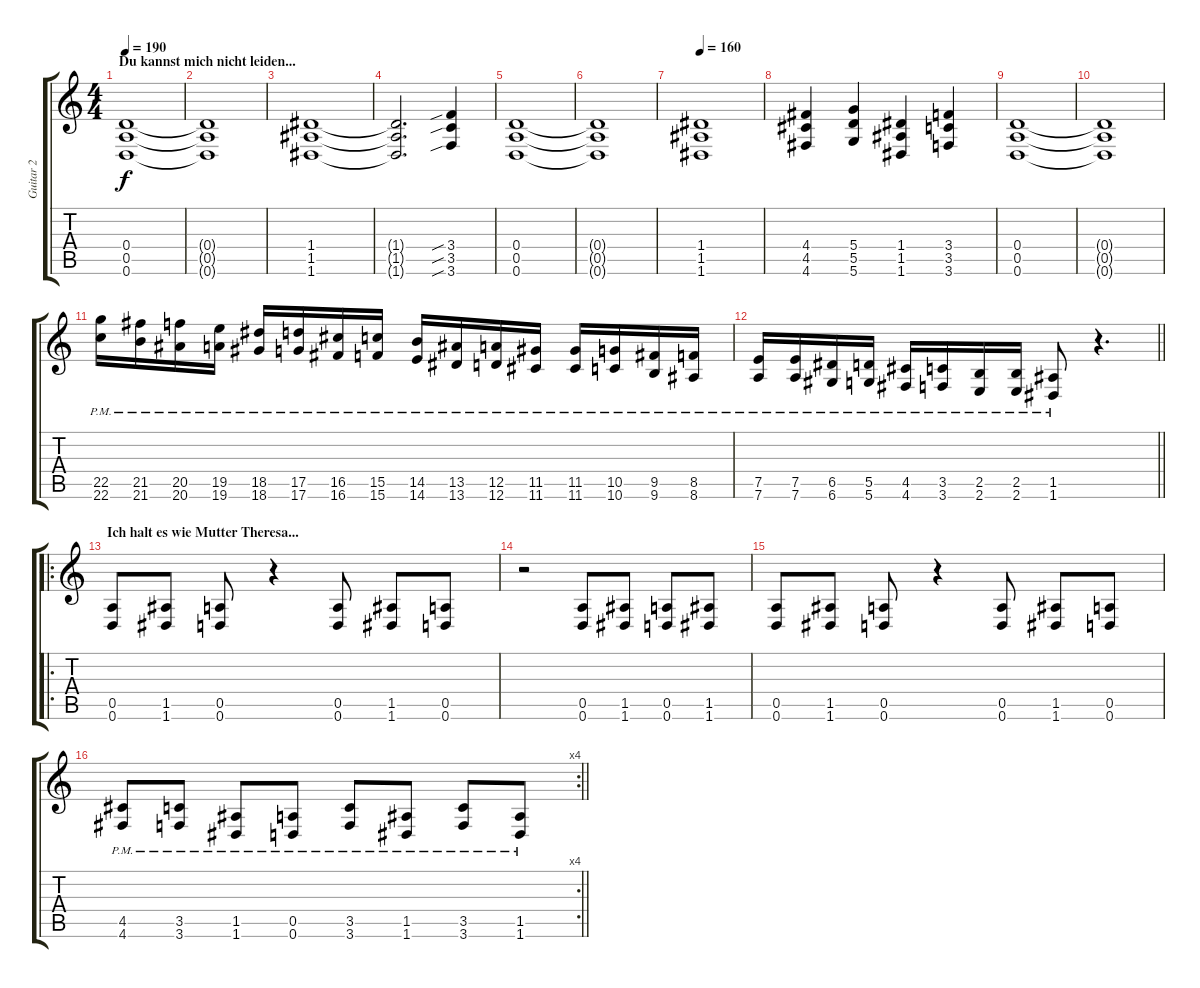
\track ("Guitar 2" "Guitar 2") {instrument distortionguitar}
\staff {score tabs}
\tuning (E4 B3 G3 D3 A2 D2) {hide}
\ts (4 4)
\section ("" "Du kannst mich nicht leiden...")
\tempo 190
\clef g2
\ks c
(0.4 0.5 0.6).1{dy f} |
(0.4{t} 0.5{t} 0.6{t}).1 |
(1.4 1.5 1.6).1 |
(1.4{t} 1.5{t} 1.6{t}).2{d} (3.4{sib} 3.5{sib} 3.6{sib}).4 |
(0.4 0.5 0.6).1 |
(0.4{t} 0.5{t} 0.6{t}).1 |
\tempo 160
(1.4 1.5 1.6).1 |
(4.4 4.5 4.6).4 (5.4 5.5 5.6).4 (1.4 1.5 1.6).4 (3.4 3.5 3.6).4 |
(0.4 0.5 0.6).1 |
(0.4{t} 0.5{t} 0.6{t}).1 |
(22.5{pm} 22.6{pm}).16 (21.5{pm} 21.6{pm}).16 (20.5{pm} 20.6{pm}).16 (19.5{pm} 19.6{pm}).16 (18.5{pm} 18.6{pm}).16 (17.5{pm} 17.6{pm}).16 (16.5{pm} 16.6{pm}).16 (15.5{pm} 15.6{pm}).16 (14.5{pm} 14.6{pm}).16 (13.5{pm} 13.6{pm}).16 (12.5{pm} 12.6{pm}).16 (11.5{pm} 11.6{pm}).16 (11.5{pm} 11.6{pm}).16 (10.5{pm} 10.6{pm}).16 (9.5{pm} 9.6{pm}).16 (8.5{pm} 8.6{pm}).16 |
\barLineRight lightlight
(7.5{pm} 7.6{pm}).16 (7.5{pm} 7.6{pm}).16 (6.5{pm} 6.6{pm}).16 (5.5{pm} 5.6{pm}).16 (4.5{pm} 4.6{pm}).16 (3.5{pm} 3.6{pm}).16 (2.5{pm} 2.6{pm}).16 (2.5{pm} 2.6{pm}).16 (1.5{pm} 1.6{pm}).8 r.4{d} |
\ro
\section ("" "Ich halt es wie Mutter Theresa...")
(0.5 0.6).8 (1.5 1.6).8 (0.5 0.6).8 r.4 (0.5 0.6).8 (1.5 1.6).8 (0.5 0.6).8 |
r.2 (0.5 0.6).8 (1.5 1.6).8 (0.5 0.6).8 (1.5 1.6).8 |
(0.5 0.6).8 (1.5 1.6).8 (0.5 0.6).8 r.4 (0.5 0.6).8 (1.5 1.6).8 (0.5 0.6).8 |
\rc 4
\barLineRight lightlight
(4.5{pm} 4.6{pm}).8 (3.5{pm} 3.6{pm}).8 (1.5{pm} 1.6{pm}).8 (0.5{pm} 0.6{pm}).8 (3.5{pm} 3.6{pm}).8 (1.5{pm} 1.6{pm}).8 (3.5{pm} 3.6{pm}).8 (1.5{pm} 1.6{pm}).8
